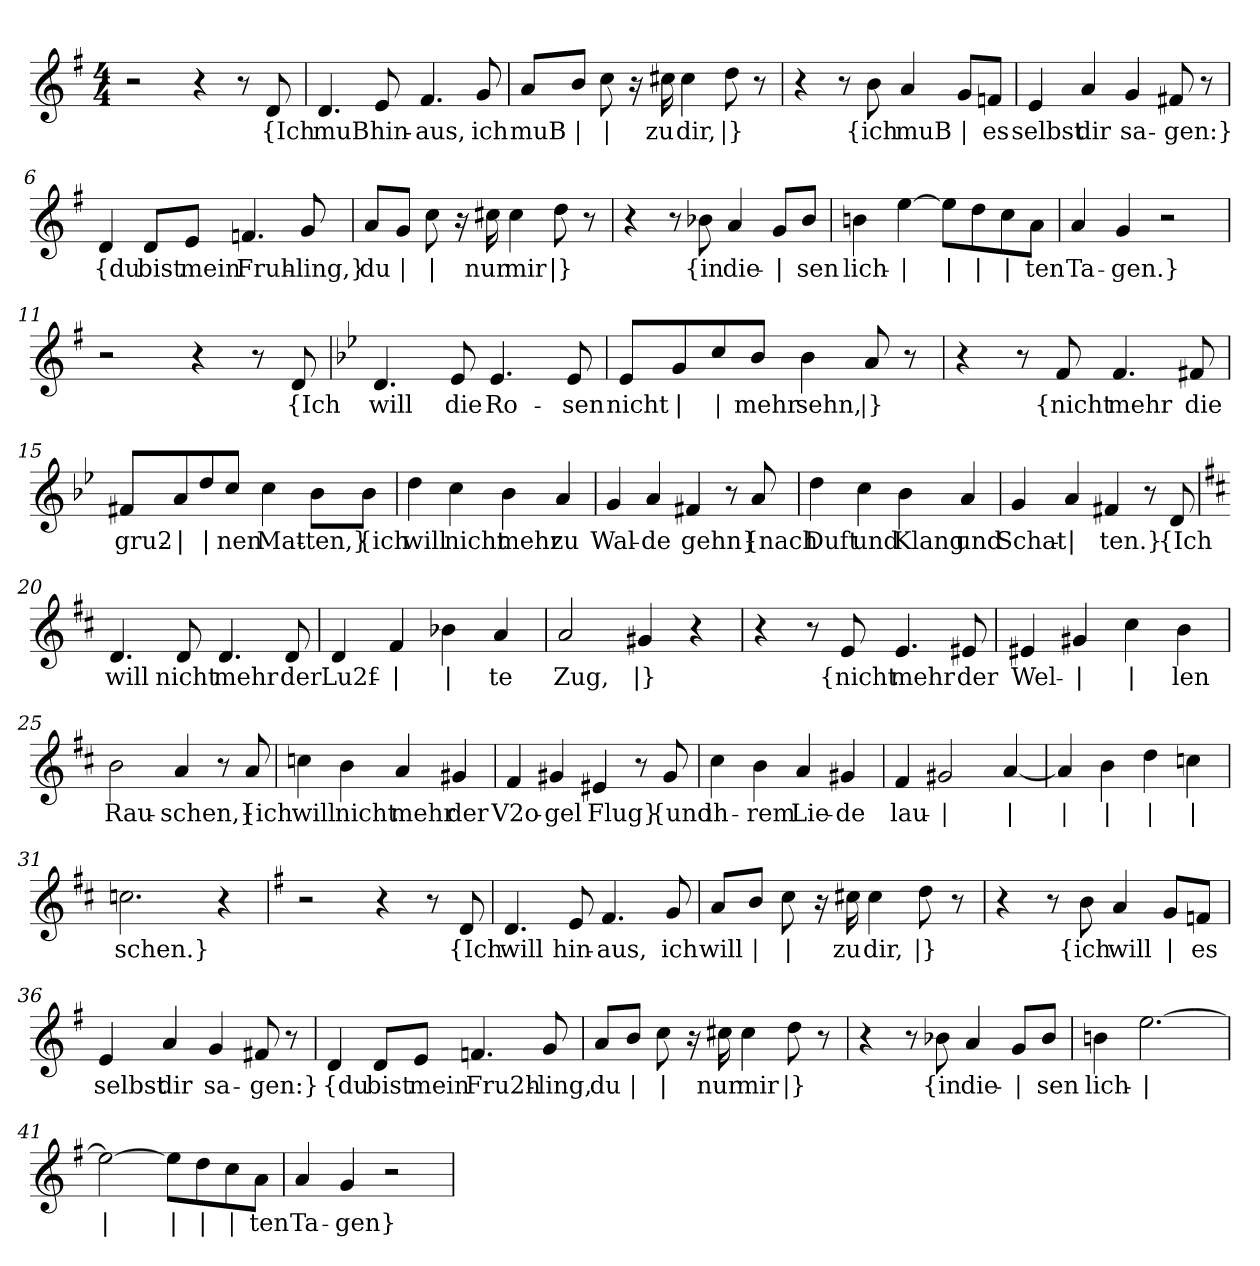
**kern	**text
*part1	*part1
*staff1	*staff1
*clefG2	*
*k[f#]	*
*M4/4	*
=1	=1
2r	.
4r	.
8r	.
!	!LO:LY:b
8d/	{Ich
=2	=2
!	!LO:LY:b
4.d/	muB
!	!LO:LY:b
8e/	hin-
!	!LO:LY:b
4.f#/	-aus,
!	!LO:LY:b
8g/	ich
=3	=3
!	!LO:LY:b
8a/L	muB
!	!LO:LY:b
8b/J	|
!	!LO:LY:b
8cc\	|
16r	.
!	!LO:LY:b
16cc#X\	zu
!	!LO:LY:b
4cc#\	dir,
!	!LO:LY:b
8dd\	|}
8r	.
=4	=4
4r	.
8r	.
!	!LO:LY:b
8b\	{ich
!	!LO:LY:b
4a/	muB
!	!LO:LY:b
8g/L	|
!	!LO:LY:b
8fn/J	es
=5	=5
!	!LO:LY:b
4e/	selbst
!	!LO:LY:b
4a/	dir
!	!LO:LY:b
4g/	sa-
!	!LO:LY:b
8f#X/	-gen:}
8r	.
!!LO:LB:g=z
=6	=6
!	!LO:LY:b
4d/	{du
!	!LO:LY:b
8d/L	bist
!	!LO:LY:b
8e/J	mein
!	!LO:LY:b
4.fn/	Fruh-
!	!LO:LY:b
8g/	-ling,}
=7	=7
!	!LO:LY:b
8a/L	du
!	!LO:LY:b
8g/J	|
!	!LO:LY:b
8cc\	|
16r	.
!	!LO:LY:b
16cc#X\	nur
!	!LO:LY:b
4cc#\	mir
!	!LO:LY:b
8dd\	|}
8r	.
=8	=8
4r	.
8r	.
!	!LO:LY:b
8b-X\	{in
!	!LO:LY:b
4a/	die-
!	!LO:LY:b
8g/L	|
!	!LO:LY:b
8b-/J	-sen
=9	=9
!	!LO:LY:b
4bn\	lich-
!	!LO:LY:b
[4ee\	|
!	!LO:LY:b
8ee\L]	|
!	!LO:LY:b
8dd\	|
!	!LO:LY:b
8cc\	|
!	!LO:LY:b
8a\J	-ten
=10	=10
!	!LO:LY:b
4a/	Ta-
!	!LO:LY:b
4g/	-gen.}
2r	.
!!LO:LB:g=z
=11	=11
2r	.
4r	.
8r	.
!	!LO:LY:b
8d/	{Ich
=12	=12
*k[b-e-]	*
!	!LO:LY:b
4.d/	will
!	!LO:LY:b
8e-/	die
!	!LO:LY:b
4.e-/	Ro-
!	!LO:LY:b
8e-/	-sen
=13	=13
!	!LO:LY:b
8e-/L	nicht
!	!LO:LY:b
8g/	|
!	!LO:LY:b
8cc/	|
!	!LO:LY:b
8b-/J	mehr
!	!LO:LY:b
4b-\	sehn,
!	!LO:LY:b
8a/	|}
8r	.
=14	=14
4r	.
8r	.
!	!LO:LY:b
8f/	{nicht
!	!LO:LY:b
4.f/	mehr
!	!LO:LY:b
8f#X/	die
!!LO:LB:g=z
=15	=15
!	!LO:LY:b
8f#X/L	gru2-
!	!LO:LY:b
8a/	|
!	!LO:LY:b
8dd/	|
!	!LO:LY:b
8cc/J	-nen
!	!LO:LY:b
4cc\	Mat-
!	!LO:LY:b
8b-\L	-ten,}
!	!LO:LY:b
8b-\J	{ich
=16	=16
!	!LO:LY:b
4dd\	will
!	!LO:LY:b
4cc\	nicht
!	!LO:LY:b
4b-\	mehr
!	!LO:LY:b
4a/	zu
=17	=17
!	!LO:LY:b
4g/	Wal-
!	!LO:LY:b
4a/	-de
!	!LO:LY:b
4f#X/	gehn}
8r	.
!	!LO:LY:b
8a/	{nach
=18	=18
!	!LO:LY:b
4dd\	Duft
!	!LO:LY:b
4cc\	und
!	!LO:LY:b
4b-\	Klang
!	!LO:LY:b
4a/	und
!!LO:LB:g=z
=19	=19
!	!LO:LY:b
4g/	Schat-
!	!LO:LY:b
4a/	|
!	!LO:LY:b
4f#X/	-ten.}
8r	.
!	!LO:LY:b
8d/	{Ich
=20	=20
*k[f#c#]	*
!	!LO:LY:b
4.d/	will
!	!LO:LY:b
8d/	nicht
!	!LO:LY:b
4.d/	mehr
!	!LO:LY:b
8d/	der
=21	=21
!	!LO:LY:b
4d/	Lu2f-
!	!LO:LY:b
4f#/	|
!	!LO:LY:b
4b-X\	|
!	!LO:LY:b
4a/	-te
=22	=22
!	!LO:LY:b
2a/	Zug,
!	!LO:LY:b
4g#X/	|}
4r	.
=23	=23
4r	.
8r	.
!	!LO:LY:b
8e/	{nicht
!	!LO:LY:b
4.e/	mehr
!	!LO:LY:b
8e#X/	der
!!LO:LB:g=z
=24	=24
!	!LO:LY:b
4e#X/	Wel-
!	!LO:LY:b
4g#X/	|
!	!LO:LY:b
4cc#\	|
!	!LO:LY:b
4b\	-len
=25	=25
!	!LO:LY:b
2b\	Rau-
!	!LO:LY:b
4a/	-schen,}
8r	.
!	!LO:LY:b
8a/	{ich
=26	=26
!	!LO:LY:b
4ccn\	will
!	!LO:LY:b
4b\	nicht
!	!LO:LY:b
4a/	mehr
!	!LO:LY:b
4g#X/	der
=27	=27
!	!LO:LY:b
4f#/	V2o-
!	!LO:LY:b
4g#X/	-gel
!	!LO:LY:b
4e#X/	Flug}
8r	.
!	!LO:LY:b
8g#/	{und
=28	=28
!	!LO:LY:b
4cc#\	ih-
!	!LO:LY:b
4b\	-rem
!	!LO:LY:b
4a/	Lie-
!	!LO:LY:b
4g#X/	-de
!!LO:LB:g=z
=29	=29
!	!LO:LY:b
4f#/	lau-
!	!LO:LY:b
2g#X/	|
!	!LO:LY:b
[4a/	|
=30	=30
!	!LO:LY:b
4a/]	|
!	!LO:LY:b
4b\	|
!	!LO:LY:b
4dd\	|
!	!LO:LY:b
4ccn\	|
=31	=31
!	!LO:LY:b
2.ccn\	-schen.}
4r	.
=32	=32
*k[f#]	*
2r	.
4r	.
8r	.
!	!LO:LY:b
8d/	{Ich
=33	=33
!	!LO:LY:b
4.d/	will
!	!LO:LY:b
8e/	hin-
!	!LO:LY:b
4.f#/	-aus,
!	!LO:LY:b
8g/	ich
=34	=34
!	!LO:LY:b
8a/L	will
!	!LO:LY:b
8b/J	|
!	!LO:LY:b
8cc\	|
16r	.
!	!LO:LY:b
16cc#X\	zu
!	!LO:LY:b
4cc#\	dir,
!	!LO:LY:b
8dd\	|}
8r	.
!!LO:LB:g=z
=35	=35
4r	.
8r	.
!	!LO:LY:b
8b\	{ich
!	!LO:LY:b
4a/	will
!	!LO:LY:b
8g/L	|
!	!LO:LY:b
8fn/J	es
=36	=36
!	!LO:LY:b
4e/	selbst
!	!LO:LY:b
4a/	dir
!	!LO:LY:b
4g/	sa -
!	!LO:LY:b
8f#X/	-gen:}
8r	.
=37	=37
!	!LO:LY:b
4d/	{du
!	!LO:LY:b
8d/L	bist
!	!LO:LY:b
8e/J	mein
!	!LO:LY:b
4.fn/	Fru2h-
!	!LO:LY:b
8g/	-ling,
=38	=38
!	!LO:LY:b
8a/L	du
!	!LO:LY:b
8b/J	|
!	!LO:LY:b
8cc\	|
16r	.
!	!LO:LY:b
16cc#X\	nur
!	!LO:LY:b
4cc#\	mir
!	!LO:LY:b
8dd\	|}
8r	.
!!LO:LB:g=z
=39	=39
4r	.
8r	.
!	!LO:LY:b
8b-X\	{in
!	!LO:LY:b
4a/	die-
!	!LO:LY:b
8g/L	|
!	!LO:LY:b
8b-/J	-sen
=40	=40
!	!LO:LY:b
4bn\	lich-
!	!LO:LY:b
[2.ee\	|
=41	=41
!	!LO:LY:b
2ee\_	|
!	!LO:LY:b
8ee\L]	|
!	!LO:LY:b
8dd\	|
!	!LO:LY:b
8cc\	|
!	!LO:LY:b
8a\J	-ten
=42	=42
!	!LO:LY:b
4a/	Ta -
!	!LO:LY:b
4g/	-gen}
2r	.
=	=
*-	*-
